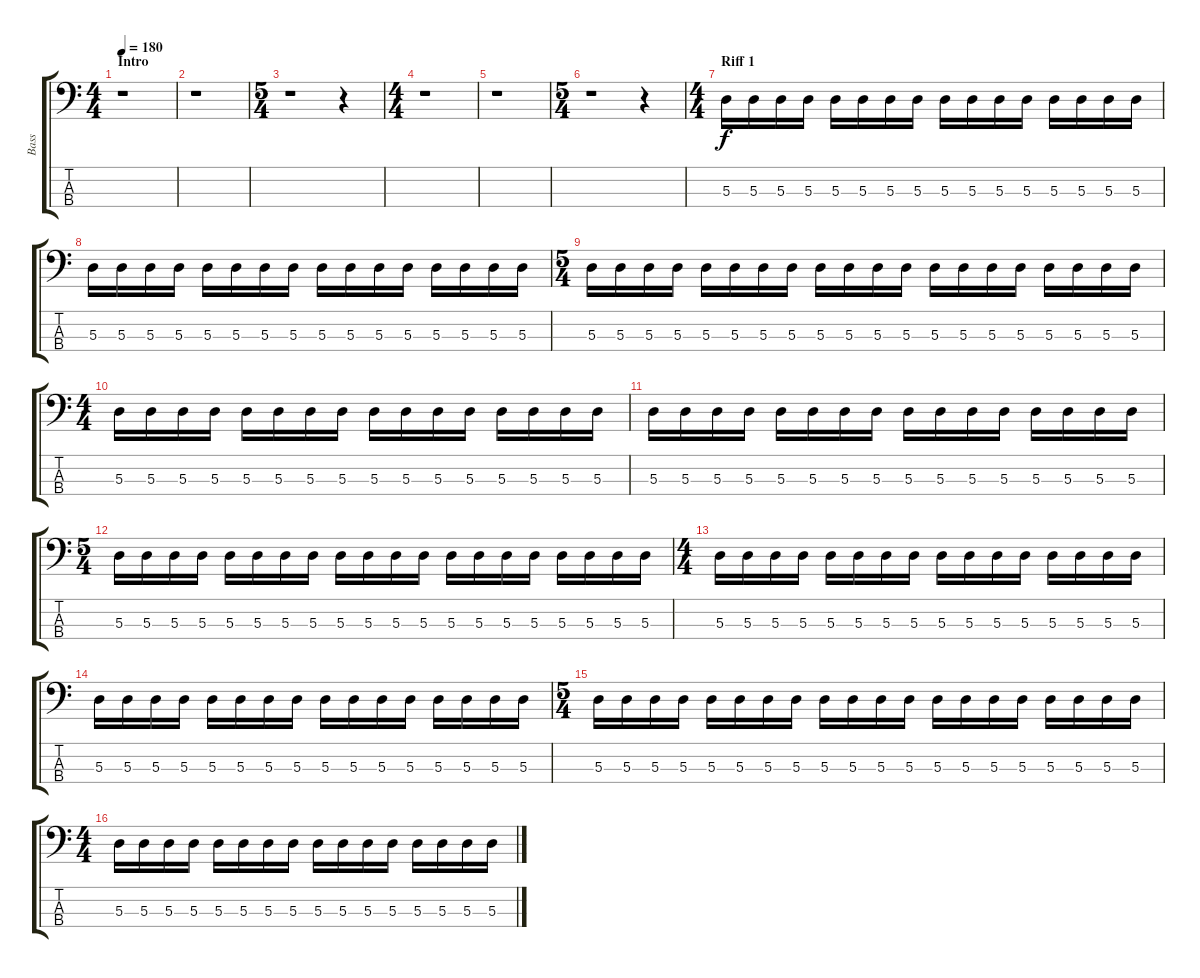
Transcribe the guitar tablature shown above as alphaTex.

\track ("Bass" "Bass") {instrument electricbassfinger}
\staff {score tabs}
\tuning (G2 D2 A1 E1) {hide}
\ts (4 4)
\section ("" "Intro")
\tempo 180
\clef f4
\ks c
r.1{dy f instrument electricbassfinger} |
r.1 |
\ts (5 4)
r.1 r.4 |
\ts (4 4)
r.1 |
r.1 |
\ts (5 4)
r.1 r.4 |
\ts (4 4)
\section ("" "Riff 1")
5.3.16 5.3.16 5.3.16 5.3.16 5.3.16 5.3.16 5.3.16 5.3.16 5.3.16 5.3.16 5.3.16 5.3.16 5.3.16 5.3.16 5.3.16 5.3.16 |
5.3.16 5.3.16 5.3.16 5.3.16 5.3.16 5.3.16 5.3.16 5.3.16 5.3.16 5.3.16 5.3.16 5.3.16 5.3.16 5.3.16 5.3.16 5.3.16 |
\ts (5 4)
5.3.16 5.3.16 5.3.16 5.3.16 5.3.16 5.3.16 5.3.16 5.3.16 5.3.16 5.3.16 5.3.16 5.3.16 5.3.16 5.3.16 5.3.16 5.3.16 5.3.16 5.3.16 5.3.16 5.3.16 |
\ts (4 4)
5.3.16 5.3.16 5.3.16 5.3.16 5.3.16 5.3.16 5.3.16 5.3.16 5.3.16 5.3.16 5.3.16 5.3.16 5.3.16 5.3.16 5.3.16 5.3.16 |
5.3.16 5.3.16 5.3.16 5.3.16 5.3.16 5.3.16 5.3.16 5.3.16 5.3.16 5.3.16 5.3.16 5.3.16 5.3.16 5.3.16 5.3.16 5.3.16 |
\ts (5 4)
5.3.16 5.3.16 5.3.16 5.3.16 5.3.16 5.3.16 5.3.16 5.3.16 5.3.16 5.3.16 5.3.16 5.3.16 5.3.16 5.3.16 5.3.16 5.3.16 5.3.16 5.3.16 5.3.16 5.3.16 |
\ts (4 4)
5.3.16 5.3.16 5.3.16 5.3.16 5.3.16 5.3.16 5.3.16 5.3.16 5.3.16 5.3.16 5.3.16 5.3.16 5.3.16 5.3.16 5.3.16 5.3.16 |
5.3.16 5.3.16 5.3.16 5.3.16 5.3.16 5.3.16 5.3.16 5.3.16 5.3.16 5.3.16 5.3.16 5.3.16 5.3.16 5.3.16 5.3.16 5.3.16 |
\ts (5 4)
5.3.16 5.3.16 5.3.16 5.3.16 5.3.16 5.3.16 5.3.16 5.3.16 5.3.16 5.3.16 5.3.16 5.3.16 5.3.16 5.3.16 5.3.16 5.3.16 5.3.16 5.3.16 5.3.16 5.3.16 |
\ts (4 4)
5.3.16 5.3.16 5.3.16 5.3.16 5.3.16 5.3.16 5.3.16 5.3.16 5.3.16 5.3.16 5.3.16 5.3.16 5.3.16 5.3.16 5.3.16 5.3.16
